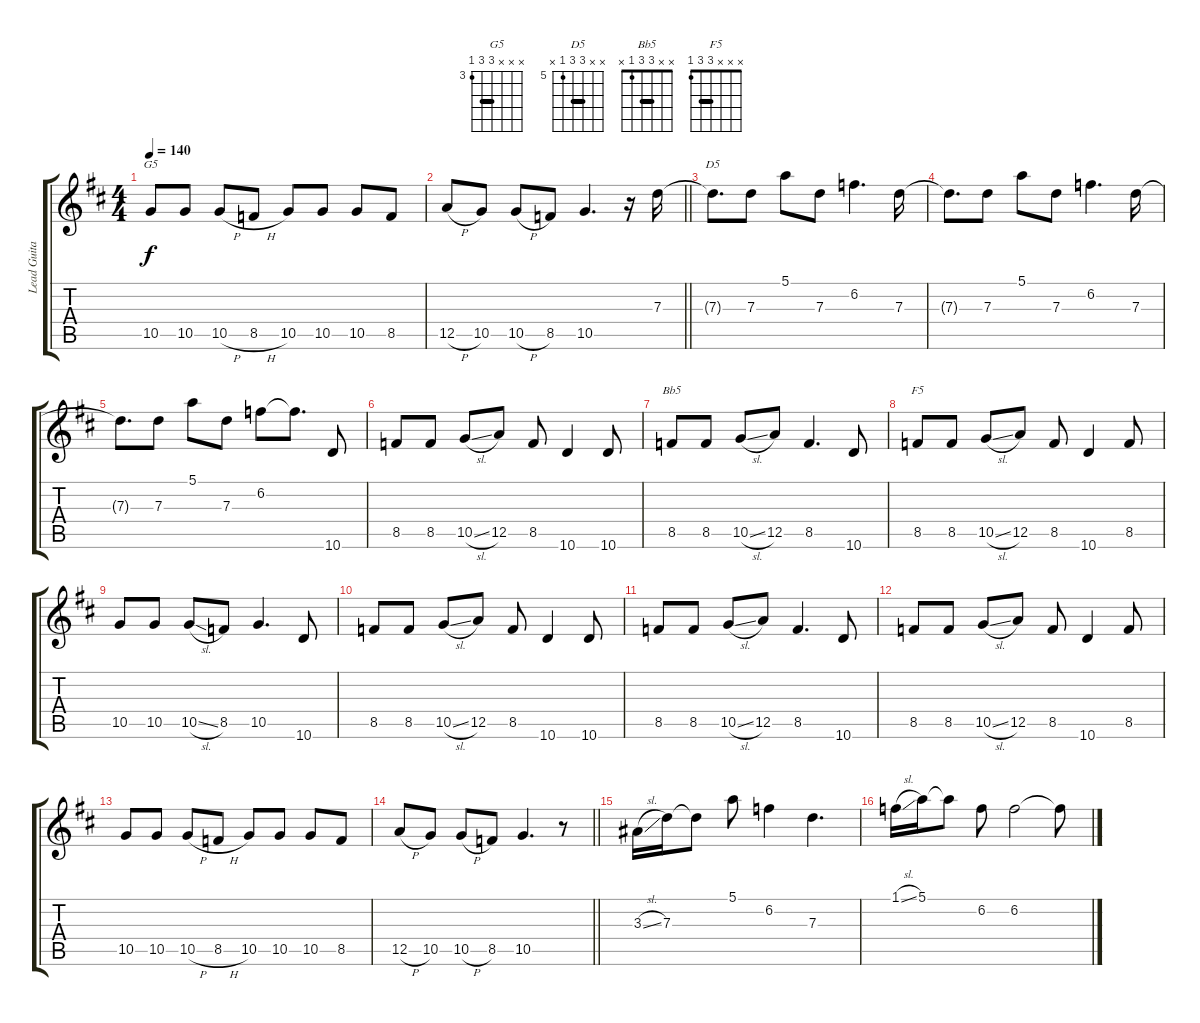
\track ("Lead Guitar (Jacob Binzer)" "Lead Guita") {instrument overdrivenguitar}
\staff {score tabs}
\tuning (E4 B3 G3 D3 A2 E2) {hide}
\chord ("G5" x x x 5 5 3) {firstfret 3 barre 5}
\chord ("D5" x x 7 7 5 x) {firstfret 5 barre 7}
\chord ("Bb5" x x 3 3 1 x) {barre 3}
\chord ("F5" x x x 3 3 1) {barre 3}
\ts (4 4)
\tempo 140
\clef g2
\ks d
10.5.8{ch "G5" dy f} 10.5.8 10.5{h}.8 8.5{h}.8 10.5.8 10.5.8 10.5.8 8.5.8 |
\barLineRight lightlight
12.5{h}.8 10.5.8 10.5{h}.8 8.5.8 10.5.4{d} r.16 7.3.16 |
7.3{t}.8{d ch "D5"} 7.3.8 5.1.8 7.3.8 6.2.4{d} 7.3.16 |
7.3{t}.8{d} 7.3.8 5.1.8 7.3.8 6.2.4{d} 7.3.16 |
7.3{t}.8{d} 7.3.8 5.1.8 7.3.8 6.2.8 6.2{t}.8{d} 10.6.8 |
8.5.8 8.5.8 10.5{sl}.8 12.5.8 8.5.8 10.6.4 10.6.8 |
8.5.8{ch "Bb5"} 8.5.8 10.5{sl}.8 12.5.8 8.5.4{d} 10.6.8 |
8.5.8{ch "F5"} 8.5.8 10.5{sl}.8 12.5.8 8.5.8 10.6.4 8.5.8 |
10.5.8 10.5.8 10.5{sl}.8 8.5.8 10.5.4{d} 10.6.8 |
8.5.8 8.5.8 10.5{sl}.8 12.5.8 8.5.8 10.6.4 10.6.8 |
8.5.8 8.5.8 10.5{sl}.8 12.5.8 8.5.4{d} 10.6.8 |
8.5.8 8.5.8 10.5{sl}.8 12.5.8 8.5.8 10.6.4 8.5.8 |
10.5.8 10.5.8 10.5{h}.8 8.5{h}.8 10.5.8 10.5.8 10.5.8 8.5.8 |
\barLineRight lightlight
12.5{h}.8 10.5.8 10.5{h}.8 8.5.8 10.5.4{d} r.8 |
3.3{sl}.16 7.3.16 7.3{t}.8 5.1.8 6.2.4 7.3.4{d} |
1.1{sl}.16 5.1.16 5.1{t}.8 6.2.8 6.2.2 6.2{t}.8
